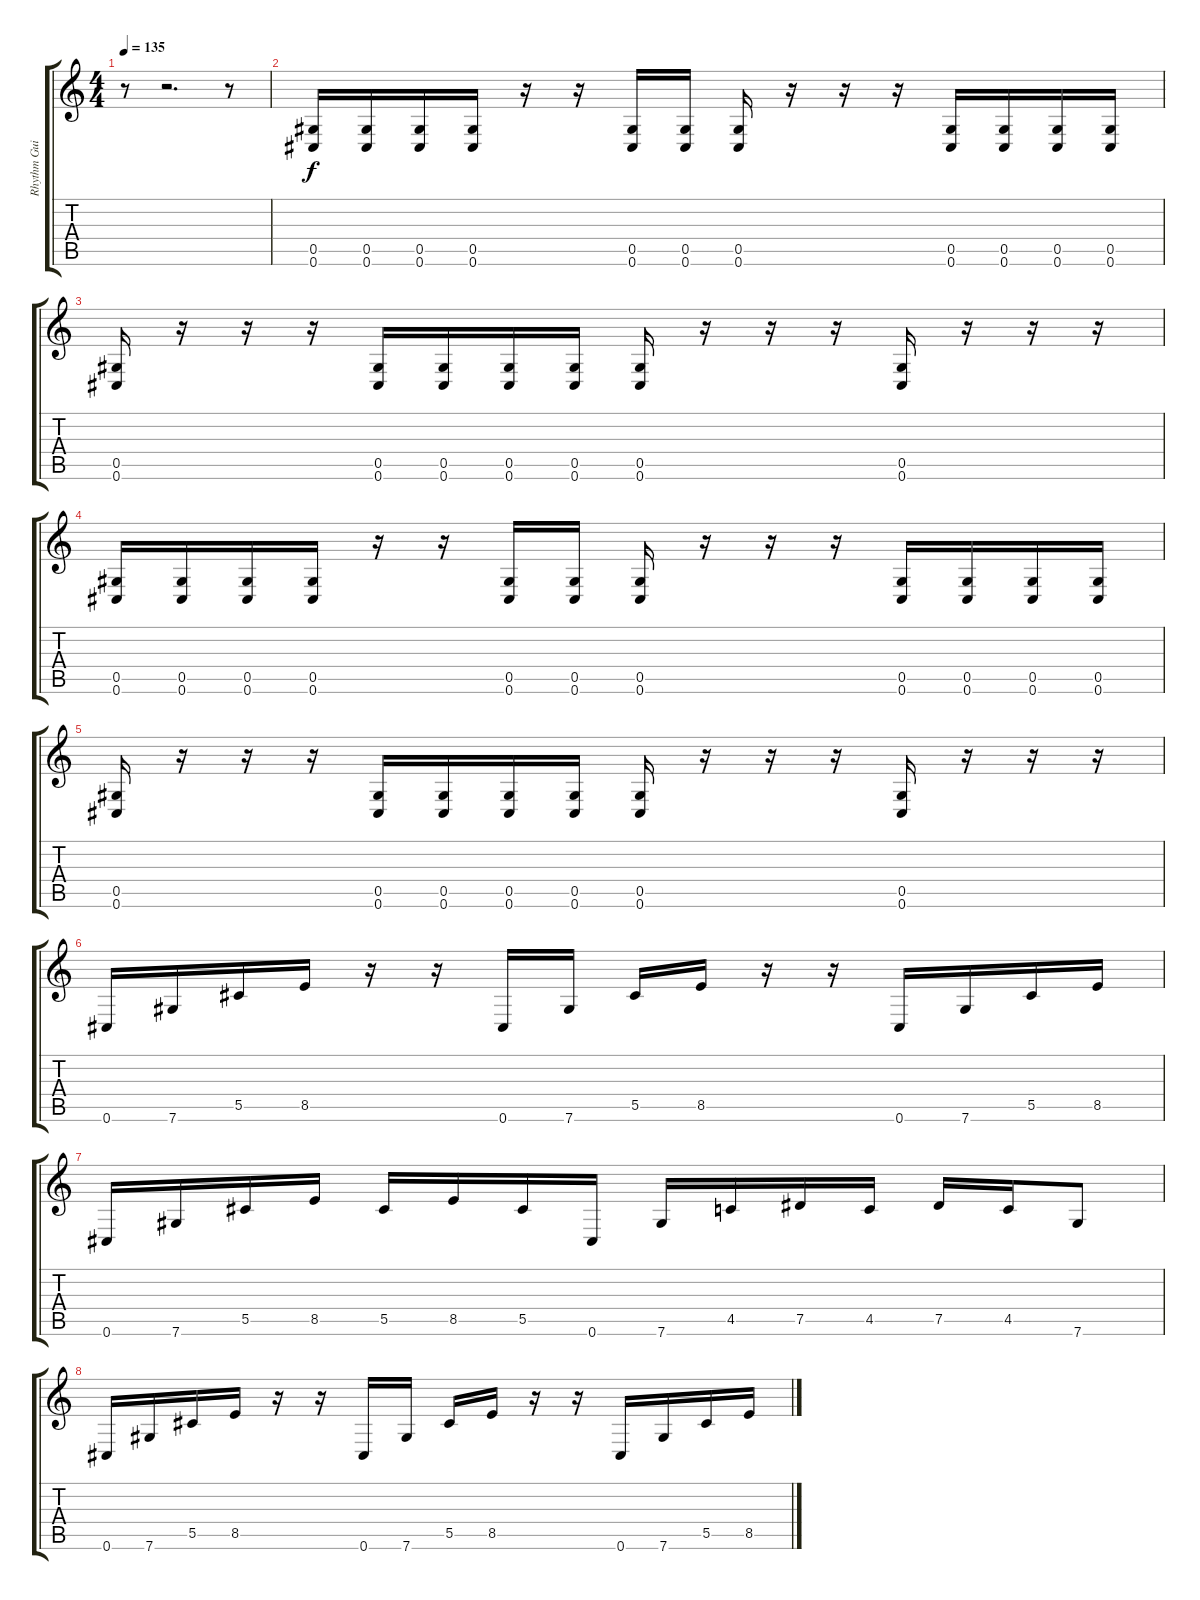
\track ("Rhythm Guitar - Johnny Franck" "Rhythm Gui") {instrument distortionguitar}
\staff {score tabs}
\tuning (Eb4 Bb3 Gb3 Db3 Ab2 Db2) {hide}
\ts (4 4)
\tempo 135
\clef g2
\ks c
r.8{dy f} r.2{d} r.8 |
(0.5 0.6).16 (0.5 0.6).16 (0.5 0.6).16 (0.5 0.6).16 r.16 r.16 (0.5 0.6).16 (0.5 0.6).16 (0.5 0.6).16 r.16 r.16 r.16 (0.5 0.6).16 (0.5 0.6).16 (0.5 0.6).16 (0.5 0.6).16 |
(0.5 0.6).16 r.16 r.16 r.16 (0.5 0.6).16 (0.5 0.6).16 (0.5 0.6).16 (0.5 0.6).16 (0.5 0.6).16 r.16 r.16 r.16 (0.5 0.6).16 r.16 r.16 r.16 |
(0.5 0.6).16 (0.5 0.6).16 (0.5 0.6).16 (0.5 0.6).16 r.16 r.16 (0.5 0.6).16 (0.5 0.6).16 (0.5 0.6).16 r.16 r.16 r.16 (0.5 0.6).16 (0.5 0.6).16 (0.5 0.6).16 (0.5 0.6).16 |
(0.5 0.6).16 r.16 r.16 r.16 (0.5 0.6).16 (0.5 0.6).16 (0.5 0.6).16 (0.5 0.6).16 (0.5 0.6).16 r.16 r.16 r.16 (0.5 0.6).16 r.16 r.16 r.16 |
0.6.16 7.6.16 5.5.16 8.5.16 r.16 r.16 0.6.16 7.6.16 5.5.16 8.5.16 r.16 r.16 0.6.16 7.6.16 5.5.16 8.5.16 |
0.6.16 7.6.16 5.5.16 8.5.16 5.5.16 8.5.16 5.5.16 0.6.16 7.6.16 4.5.16 7.5.16 4.5.16 7.5.16 4.5.16 7.6.8 |
0.6.16 7.6.16 5.5.16 8.5.16 r.16 r.16 0.6.16 7.6.16 5.5.16 8.5.16 r.16 r.16 0.6.16 7.6.16 5.5.16 8.5.16
